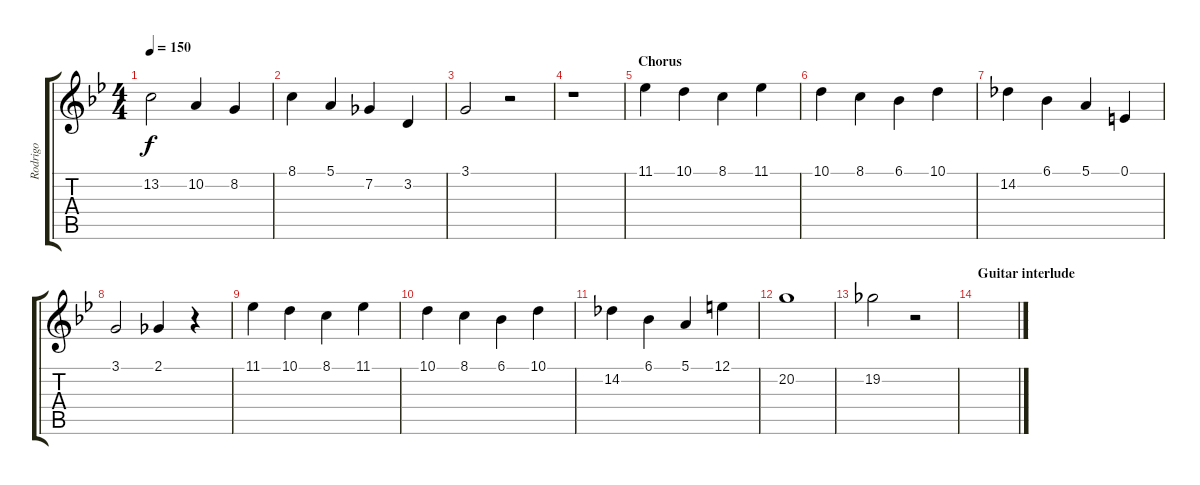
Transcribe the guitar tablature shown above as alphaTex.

\track ("Rodrigo" "Rodrigo") {instrument synthvoice}
\staff {score tabs}
\tuning (E4 B3 G3 D3 A2 E2) {hide}
\ts (4 4)
\tempo 150
\clef g2
\ks gminor
13.2.2{dy f} 10.2.4 8.2.4 |
8.1.4 5.1.4 7.2.4 3.2.4 |
3.1.2 r.2 |
r.1 |
\section ("" "Chorus")
11.1.4 10.1.4 8.1.4 11.1.4 |
10.1.4 8.1.4 6.1.4 10.1.4 |
14.2.4 6.1.4 5.1.4 0.1.4 |
3.1.2 2.1.4 r.4 |
11.1.4 10.1.4 8.1.4 11.1.4 |
10.1.4 8.1.4 6.1.4 10.1.4 |
14.2.4 6.1.4 5.1.4 12.1.4 |
20.2.1 |
19.2.2 r.2 |
\section ("" "Guitar interlude")
